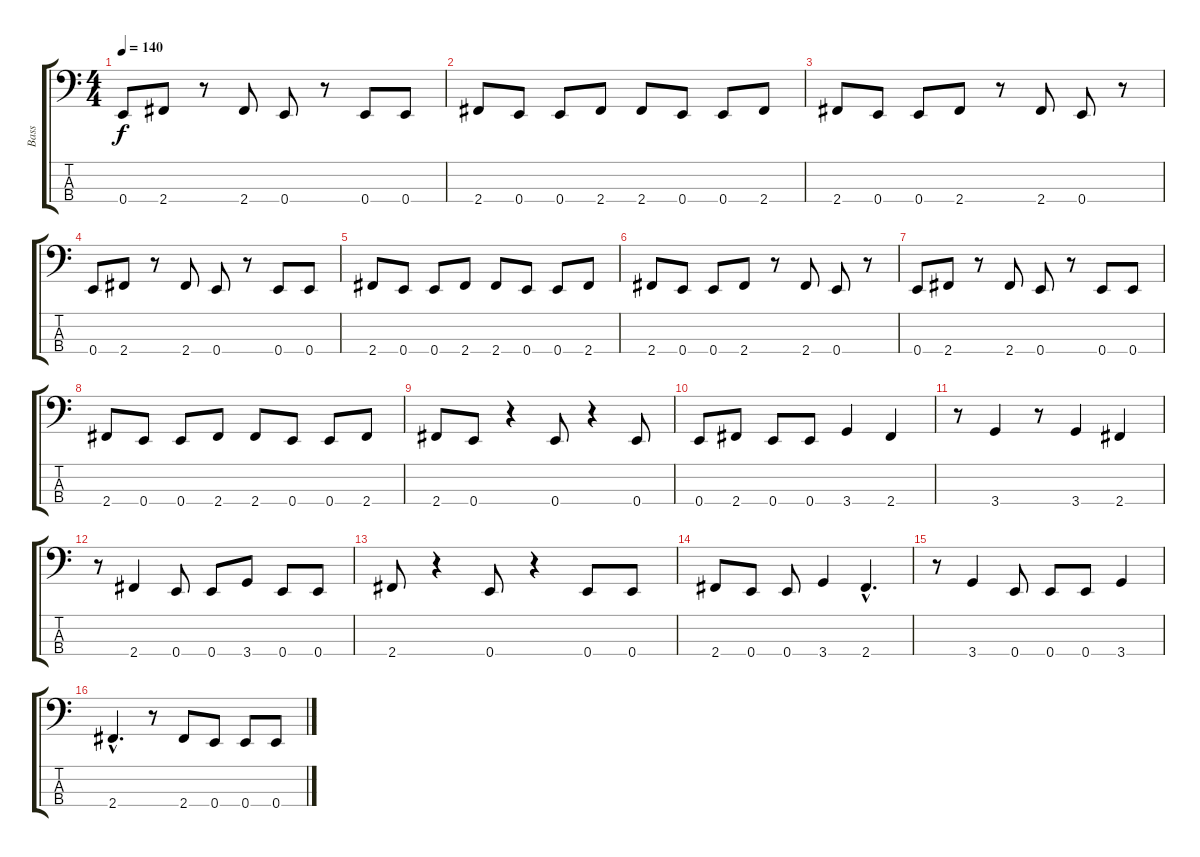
\track ("Bass" "Bass") {instrument electricbasspick}
\staff {score tabs}
\tuning (G2 D2 A1 E1) {hide}
\ts (4 4)
\tempo 140
\clef f4
\ks c
0.4.8{dy f} 2.4.8 r.8 2.4.8 0.4.8 r.8 0.4.8 0.4.8 |
2.4.8 0.4.8 0.4.8 2.4.8 2.4.8 0.4.8 0.4.8 2.4.8 |
2.4.8 0.4.8 0.4.8 2.4.8 r.8 2.4.8 0.4.8 r.8 |
0.4.8 2.4.8 r.8 2.4.8 0.4.8 r.8 0.4.8 0.4.8 |
2.4.8 0.4.8 0.4.8 2.4.8 2.4.8 0.4.8 0.4.8 2.4.8 |
2.4.8 0.4.8 0.4.8 2.4.8 r.8 2.4.8 0.4.8 r.8 |
0.4.8 2.4.8 r.8 2.4.8 0.4.8 r.8 0.4.8 0.4.8 |
2.4.8 0.4.8 0.4.8 2.4.8 2.4.8 0.4.8 0.4.8 2.4.8 |
2.4.8 0.4.8 r.4 0.4.8 r.4 0.4.8 |
0.4.8 2.4.8 0.4.8 0.4.8 3.4.4 2.4.4 |
r.8 3.4.4 r.8 3.4.4 2.4.4 |
r.8 2.4.4 0.4.8 0.4.8 3.4.8 0.4.8 0.4.8 |
2.4.8 r.4 0.4.8 r.4 0.4.8 0.4.8 |
2.4.8 0.4.8 0.4.8 3.4.4 2.4{hac}.4{d} |
r.8 3.4.4 0.4.8 0.4.8 0.4.8 3.4.4 |
2.4{hac}.4{d} r.8 2.4.8 0.4.8 0.4.8 0.4.8
